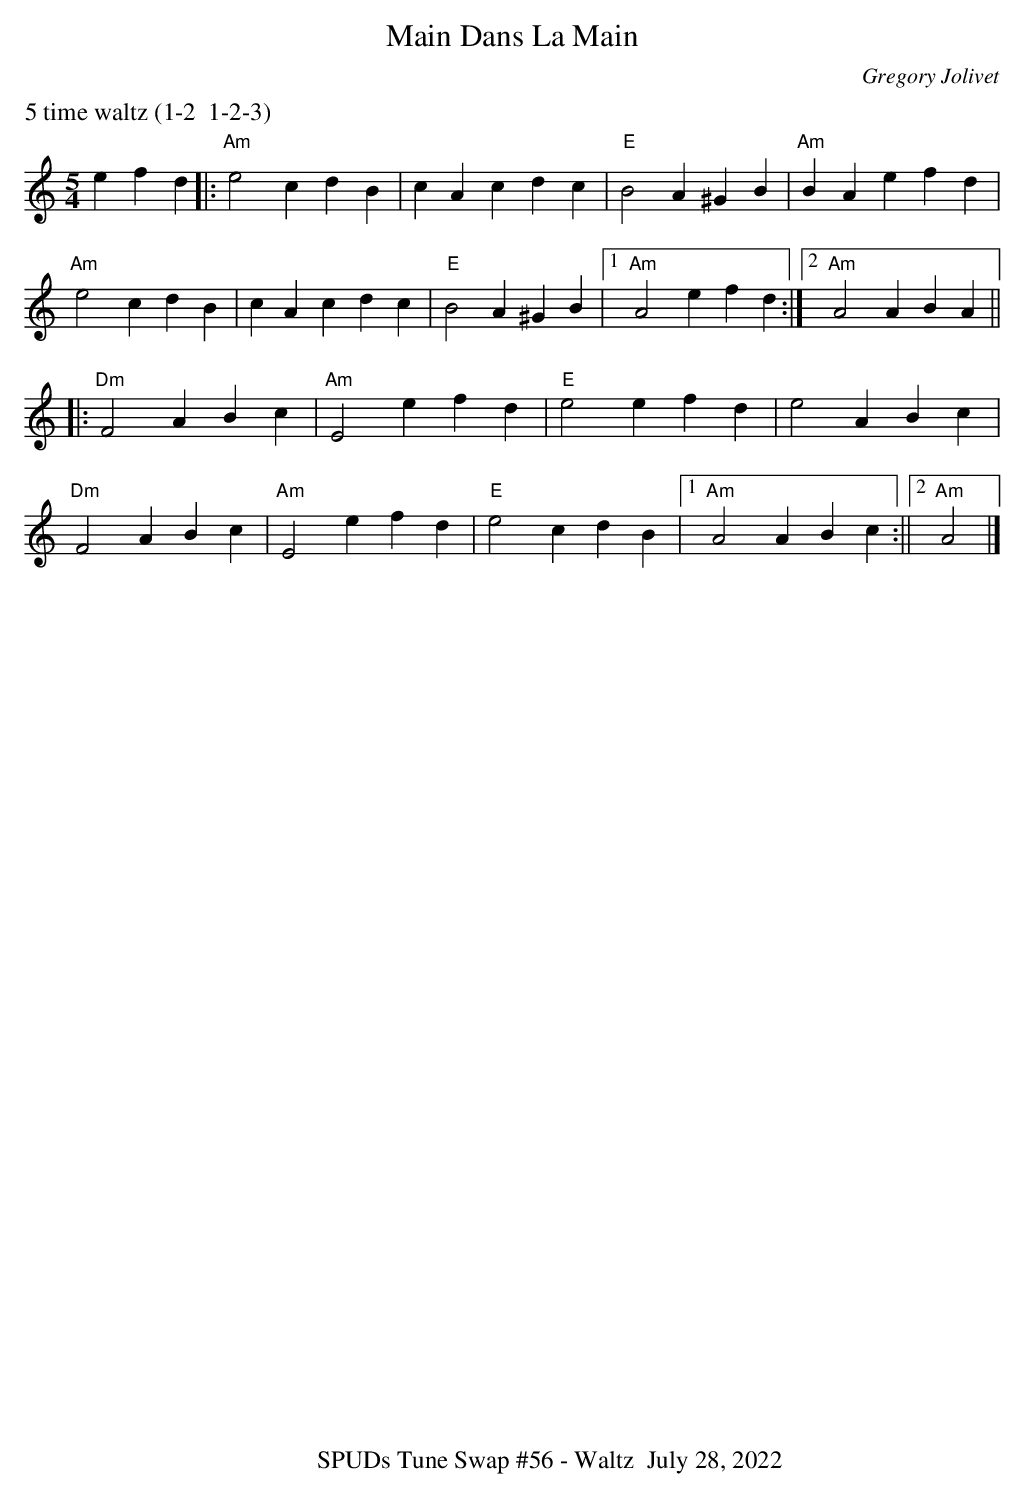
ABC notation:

X:1
T:Main Dans La Main
C:Gregory Jolivet
M:5/4
L:1/4
K:Am
%%text 5 time waltz (1-2  1-2-3)
efd|:"Am"e2cdB|cAcdc|"E"B2A^GB|"Am"BAefd|
"Am"e2cdB|cAcdc|"E"B2A^GB|1"Am"A2efd:|2"Am"A2ABA||
|:"Dm"F2ABc | "Am"E2efd|"E"e2efd|e2ABc |
"Dm"F2ABc|"Am"E2efd |"E"e2cdB|1"Am"A2ABc :||2"Am"A2|]
